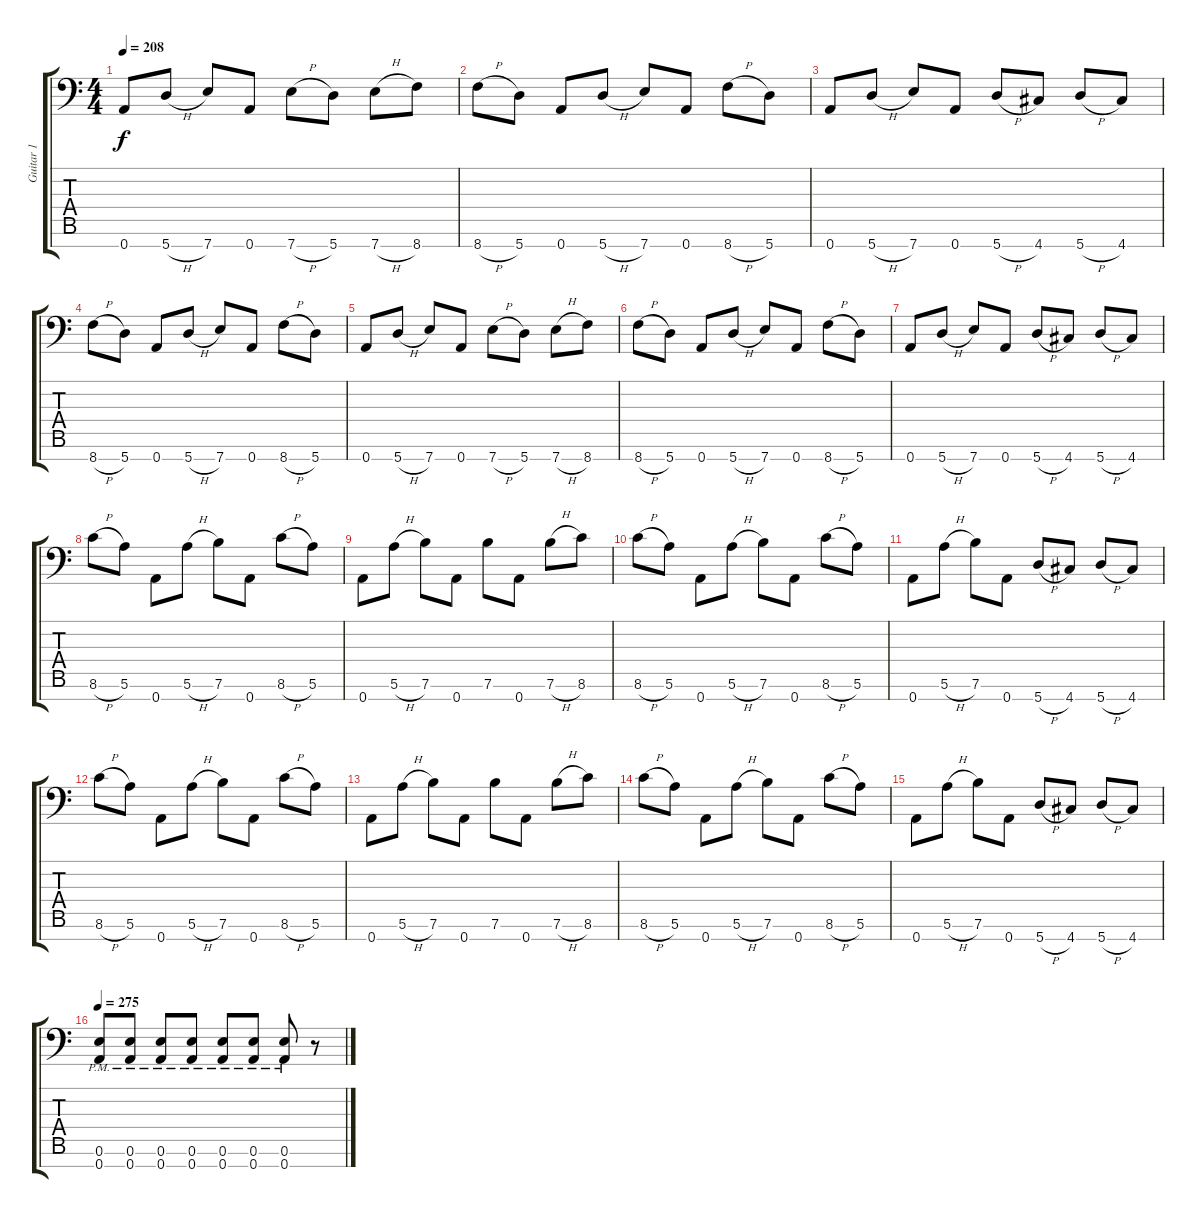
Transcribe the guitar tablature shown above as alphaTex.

\track ("Guitar 1" "Guitar 1") {instrument distortionguitar}
\staff {score tabs}
\tuning (E4 B3 Gb3 D3 A2 E2 A1) {hide}
\ts (4 4)
\tempo 208
\clef f4
\ks c
0.7.8{dy f} 5.7{h}.8 7.7.8 0.7.8 7.7{h}.8 5.7.8 7.7{h}.8 8.7.8 |
8.7{h}.8 5.7.8 0.7.8 5.7{h}.8 7.7.8 0.7.8 8.7{h}.8 5.7.8 |
0.7.8 5.7{h}.8 7.7.8 0.7.8 5.7{h}.8 4.7.8 5.7{h}.8 4.7.8 |
8.7{h}.8 5.7.8 0.7.8 5.7{h}.8 7.7.8 0.7.8 8.7{h}.8 5.7.8 |
0.7.8 5.7{h}.8 7.7.8 0.7.8 7.7{h}.8 5.7.8 7.7{h}.8 8.7.8 |
8.7{h}.8 5.7.8 0.7.8 5.7{h}.8 7.7.8 0.7.8 8.7{h}.8 5.7.8 |
0.7.8 5.7{h}.8 7.7.8 0.7.8 5.7{h}.8 4.7.8 5.7{h}.8 4.7.8 |
8.6{h}.8 5.6.8 0.7.8 5.6{h}.8 7.6.8 0.7.8 8.6{h}.8 5.6.8 |
0.7.8 5.6{h}.8 7.6.8 0.7.8 7.6.8 0.7.8 7.6{h}.8 8.6.8 |
8.6{h}.8 5.6.8 0.7.8 5.6{h}.8 7.6.8 0.7.8 8.6{h}.8 5.6.8 |
0.7.8 5.6{h}.8 7.6.8 0.7.8 5.7{h}.8 4.7.8 5.7{h}.8 4.7.8 |
8.6{h}.8 5.6.8 0.7.8 5.6{h}.8 7.6.8 0.7.8 8.6{h}.8 5.6.8 |
0.7.8 5.6{h}.8 7.6.8 0.7.8 7.6.8 0.7.8 7.6{h}.8 8.6.8 |
8.6{h}.8 5.6.8 0.7.8 5.6{h}.8 7.6.8 0.7.8 8.6{h}.8 5.6.8 |
0.7.8 5.6{h}.8 7.6.8 0.7.8 5.7{h}.8 4.7.8 5.7{h}.8 4.7.8 |
\tempo 275
(0.6{pm} 0.7{pm}).8 (0.6{pm} 0.7{pm}).8 (0.6{pm} 0.7{pm}).8 (0.6{pm} 0.7{pm}).8 (0.6{pm} 0.7{pm}).8 (0.6{pm} 0.7{pm}).8 (0.6{pm} 0.7{pm}).8 r.8
